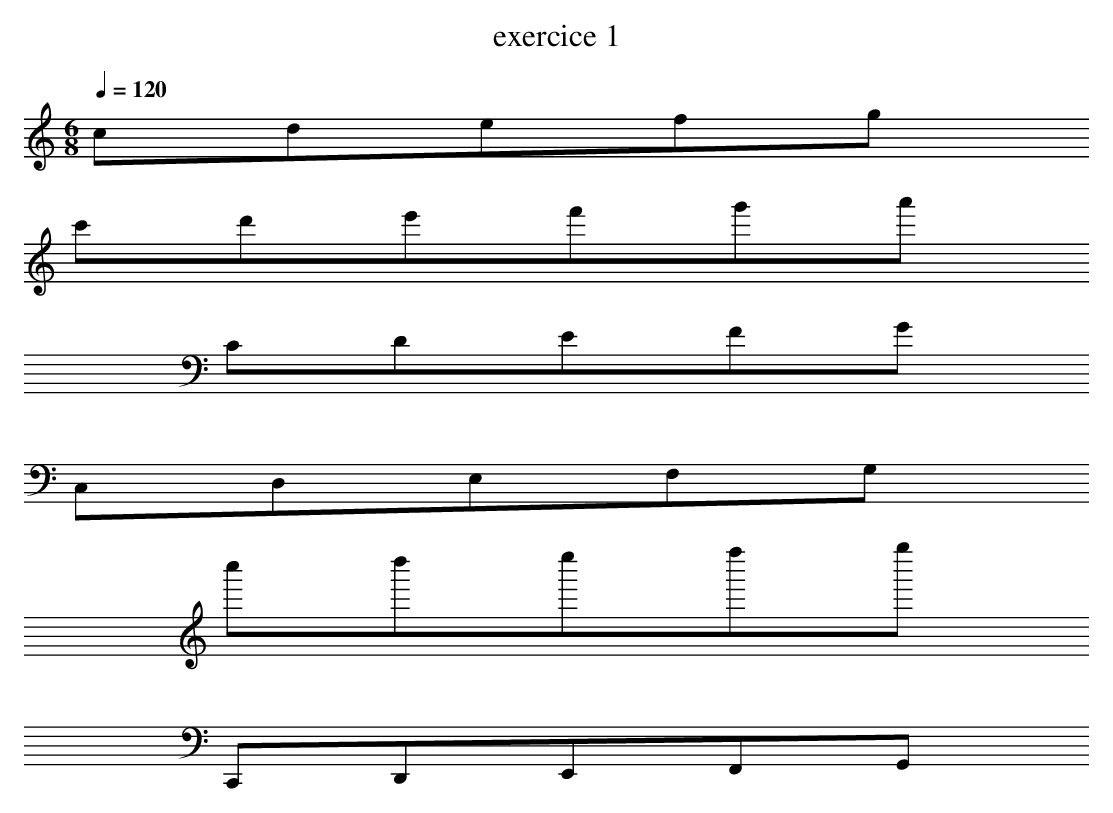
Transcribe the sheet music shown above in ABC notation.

X:1
T:exercice 1
M: 6/8
Q:1/4=120
K:C
cdefg
c'd'e'f'g'a'
CDEFG
C,D,E,F,G,
c''d''e''f''g''
C,,D,,E,,F,,G,,
